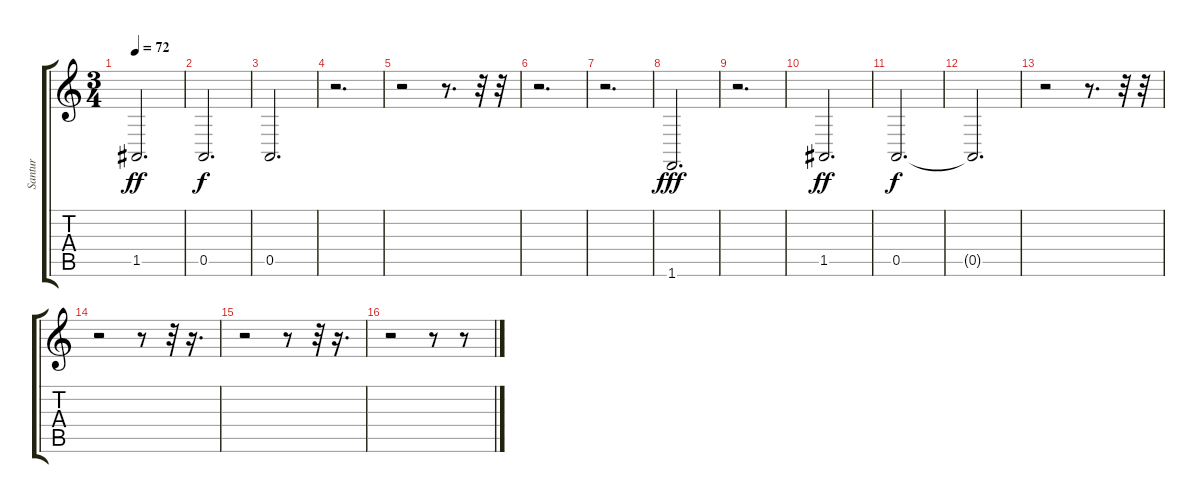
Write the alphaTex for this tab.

\track ("Santur" "Santur") {instrument dulcimer}
\staff {score tabs}
\tuning (E4 B3 G3 D3 A2 E2) {hide}
\ts (3 4)
\tempo 72
\clef g2
\ks c
1.5.2{d dy ff} |
0.5.2{d dy f} |
0.5.2{d} |
r.2{d} |
r.2 r.8{d} r.32 r.32 |
r.2{d} |
r.2{d} |
1.6.2{d dy fff} |
r.2{d} |
1.5.2{d dy ff} |
0.5.2{d dy f} |
0.5{t}.2{d} |
r.2 r.8{d} r.32 r.32 |
r.2 r.8 r.32 r.16{d} |
r.2 r.8 r.32 r.16{d} |
r.2 r.8 r.8
